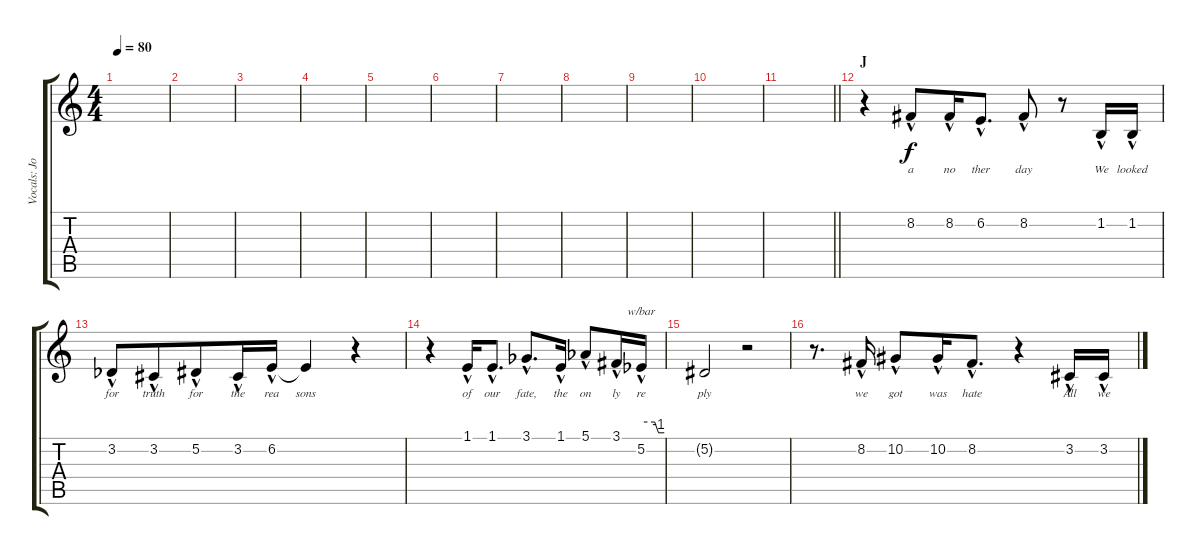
\track ("Vocals: Johnny" "Vocals: Jo") {instrument lead2sawtooth}
\staff {score tabs}
\tuning (Eb4 Bb3 Gb3 Db3 Ab2 Eb2) {hide}
\ts (4 4)
\tempo 80
\clef g2
\ks c
|
|
|
|
|
|
|
|
|
|
\barLineRight lightlight
|
\section ("" "J")
r.4{volume 16} 8.2{hac}.8{lyrics (0 "a") lyrics (1 "") lyrics (2 "") lyrics (3 "") lyrics (4 "")} 8.2{hac}.16{lyrics (0 "no") lyrics (1 "") lyrics (2 "") lyrics (3 "") lyrics (4 "")} 6.2{hac}.8{d lyrics (0 "ther") lyrics (1 "") lyrics (2 "") lyrics (3 "") lyrics (4 "")} 8.2{hac}.8{lyrics (0 "day") lyrics (1 "") lyrics (2 "") lyrics (3 "") lyrics (4 "")} r.8 1.2{hac}.16{lyrics (0 "We") lyrics (1 "") lyrics (2 "") lyrics (3 "") lyrics (4 "")} 1.2{hac}.16{lyrics (0 "looked") lyrics (1 "") lyrics (2 "") lyrics (3 "") lyrics (4 "")} |
3.2{hac acc b}.8{lyrics (0 "for") lyrics (1 "") lyrics (2 "") lyrics (3 "") lyrics (4 "")} 3.2{hac}.8{lyrics (0 "truth") lyrics (1 "") lyrics (2 "") lyrics (3 "") lyrics (4 "") beam merge} 5.2{hac}.8{lyrics (0 "for") lyrics (1 "") lyrics (2 "") lyrics (3 "") lyrics (4 "")} 3.2{hac}.16{lyrics (0 "the") lyrics (1 "") lyrics (2 "") lyrics (3 "") lyrics (4 "")} 6.2{hac}.16{lyrics (0 "rea") lyrics (1 "") lyrics (2 "") lyrics (3 "") lyrics (4 "")} 6.2{t}.4{lyrics (0 "sons") lyrics (1 "") lyrics (2 "") lyrics (3 "") lyrics (4 "")} r.4 |
r.4 1.1{hac}.16{lyrics (0 "of") lyrics (1 "") lyrics (2 "") lyrics (3 "") lyrics (4 "")} 1.1{hac}.8{d lyrics (0 "our") lyrics (1 "") lyrics (2 "") lyrics (3 "") lyrics (4 "")} 3.1{hac acc b}.8{d lyrics (0 "fate,") lyrics (1 "") lyrics (2 "") lyrics (3 "") lyrics (4 "")} 1.1{hac}.16{lyrics (0 "the") lyrics (1 "") lyrics (2 "") lyrics (3 "") lyrics (4 "")} 5.1{hac acc b}.8{lyrics (0 "on") lyrics (1 "") lyrics (2 "") lyrics (3 "") lyrics (4 "")} 3.1{hac}.16{lyrics (0 "ly") lyrics (1 "") lyrics (2 "") lyrics (3 "") lyrics (4 "")} 5.2{hac acc b}.16{tbe (custom default 0 0 35 0 45 -4 60 -4) lyrics (0 "re") lyrics (1 "") lyrics (2 "") lyrics (3 "") lyrics (4 "")} |
5.2{t}.2{lyrics (0 "ply") lyrics (1 "") lyrics (2 "") lyrics (3 "") lyrics (4 "")} r.2 |
r.8{d} 8.2{hac}.16{lyrics (0 "we") lyrics (1 "") lyrics (2 "") lyrics (3 "") lyrics (4 "")} 10.2{hac}.8{lyrics (0 "got") lyrics (1 "") lyrics (2 "") lyrics (3 "") lyrics (4 "")} 10.2{hac}.16{lyrics (0 "was") lyrics (1 "") lyrics (2 "") lyrics (3 "") lyrics (4 "")} 8.2{hac}.8{d lyrics (0 "hate") lyrics (1 "") lyrics (2 "") lyrics (3 "") lyrics (4 "")} r.4 3.2{hac}.16{lyrics (0 "All") lyrics (1 "") lyrics (2 "") lyrics (3 "") lyrics (4 "")} 3.2{hac}.16{lyrics (0 "we") lyrics (1 "") lyrics (2 "") lyrics (3 "") lyrics (4 "")}
